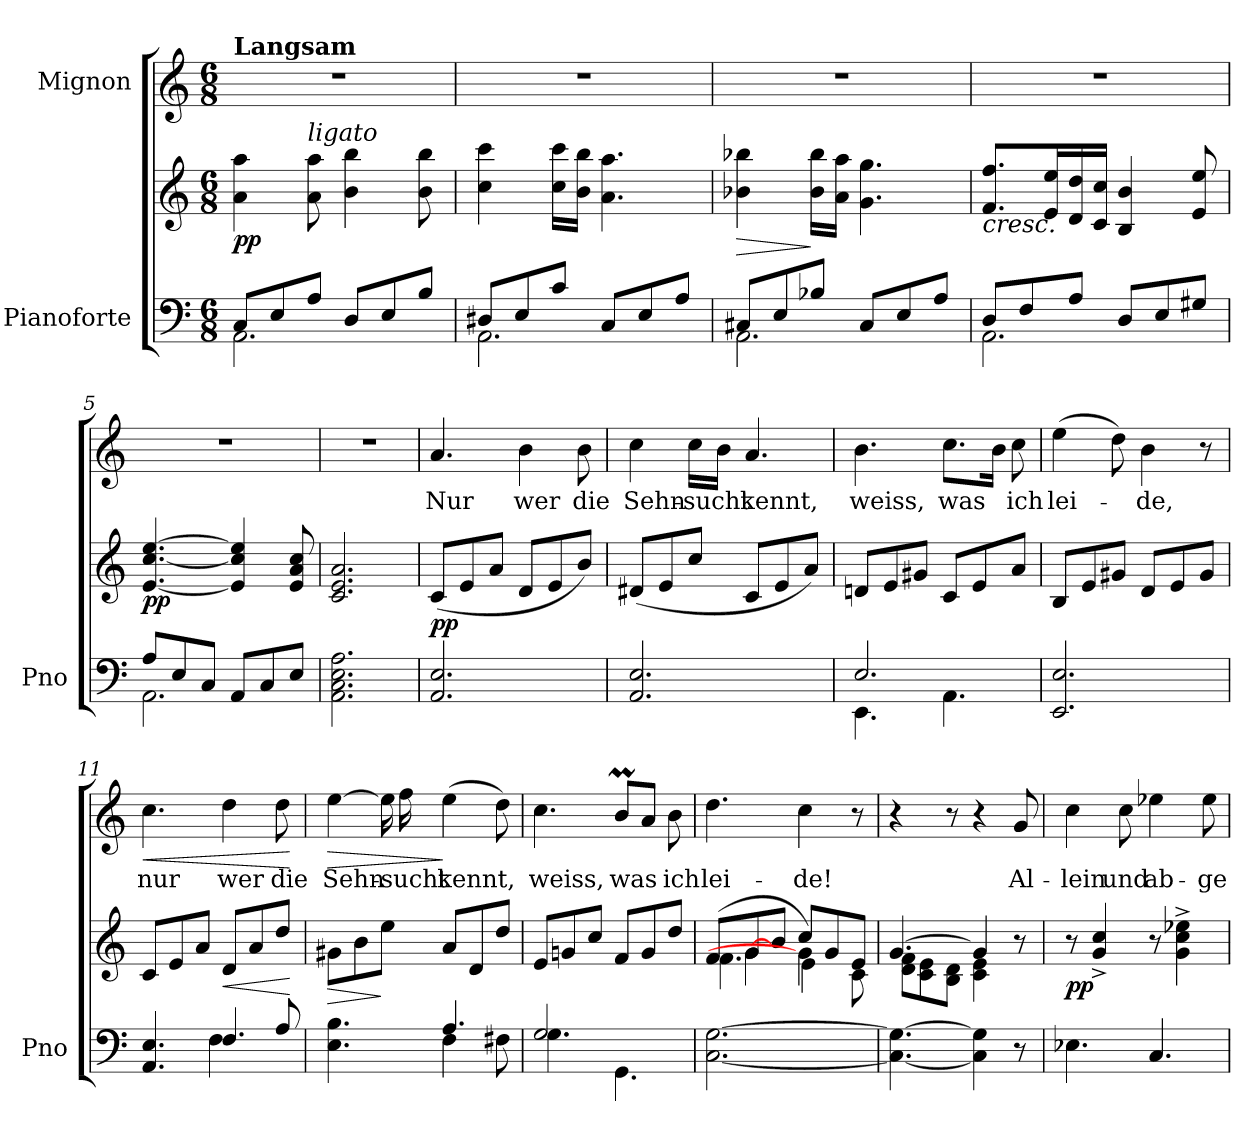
**kern	**kern	**dynam	**kern	**text	**dynam
*part2	*part2	*part2	*part1	*part1	*part1
*staff3	*staff2	*staff2/3	*staff1	*staff1	*staff1
*I"Pianoforte	*	*	*I"Mignon	*	*
*I'Pno	*	*	*	*	*
*clefF4	*clefG2	*	*clefG2	*	*
*k[]	*k[]	*	*k[]	*	*
*M6/8	*M6/8	*	*M6/8	*	*
=1	=1	=1	=1	=1	=1
*^	*	*	*	*	*
!	!	!	!	!LO:TX:a:B:t=Langsam	!	!
!	!	!	!LO:DY:b	!	!	!
8C/L	2.AA\	4a\ 4aa\	pp	2.r	.	.
8E/	.	.	.	.	.	.
!	!	!LO:TX:i:t=ligato	!	!	!	!
8A/J	.	8a\ 8aa\	.	.	.	.
8D/L	.	4b\ 4bb\	.	.	.	.
8E/	.	.	.	.	.	.
8B/J	.	8b\ 8bb\	.	.	.	.
=2	=2	=2	=2	=2	=2	=2
8D#X/L	2.AA\	4cc\ 4ccc\	.	2.r	.	.
8E/	.	.	.	.	.	.
8c/J	.	16cc\ 16ccc\LL	.	.	.	.
.	.	16b\ 16bb\JJ	.	.	.	.
8C/L	.	4.a\ 4.aa\	.	.	.	.
8E/	.	.	.	.	.	.
8A/J	.	.	.	.	.	.
=3	=3	=3	=3	=3	=3	=3
!	!	!	!LO:HP:b	!	!	!
8C#X/L	2.AA\	4b-X\ 4bb-X\	>	2.r	.	.
8E/	.	.	.	.	.	.
8B-X/J	.	16b-\ 16bb-\LL	]	.	.	.
.	.	16a\ 16aa\JJ	.	.	.	.
8C#/L	.	4.g\ 4.gg\	.	.	.	.
8E/	.	.	.	.	.	.
8A/J	.	.	.	.	.	.
=4	=4	=4	=4	=4	=4	=4
!	!	!LO:TX:b:i:t=cresc.	!	!	!	!
8D/L	2.AA\	8.f/ 8.ff/L	.	2.r	.	.
8F/	.	.	.	.	.	.
.	.	16e/ 16ee/L	.	.	.	.
8A/J	.	16d/ 16dd/	.	.	.	.
.	.	16c/ 16cc/JJ	.	.	.	.
8D/L	.	4B/ 4b/	.	.	.	.
8E/	.	.	.	.	.	.
8G#X/J	.	8e/ 8ee/	.	.	.	.
=5	=5	=5	=5	=5	=5	=5
!	!	!	!LO:DY:b	!	!	!
8A/L	2.AA\	[4.e/ [4.cc/ [4.ee/	pp	2.r	.	.
8E/	.	.	.	.	.	.
8C/J	.	.	.	.	.	.
8AA/L	.	4e/] 4cc/] 4ee/]	.	.	.	.
8C/	.	.	.	.	.	.
8E/J	.	8e/ 8a/ 8cc/	.	.	.	.
*v	*v	*	*	*	*	*
=6	=6	=6	=6	=6	=6
2.AA\ 2.C\ 2.E\ 2.A\	2.c/ 2.e/ 2.a/	.	2.r	.	.
=7	=7	=7	=7	=7	=7
!	!	!LO:DY:a=2	!	!	!
2.AA/ 2.E/	(8c/L	pp	4.a/	Nur	.
.	8e/	.	.	.	.
.	8a/J	.	.	.	.
.	8d/L	.	4b\	wer	.
.	8e/	.	.	.	.
.	8b/J)	.	8b\	die	.
=8	=8	=8	=8	=8	=8
2.AA/ 2.E/	(8d#X/L	.	4cc\	Sehn-	.
.	8e/	.	.	.	.
.	8cc/J	.	16cc\LL	-sucht	.
.	.	.	16b\JJ	.	.
.	8c/L	.	4.a/	kennt,	.
.	8e/	.	.	.	.
.	8a/J)	.	.	.	.
=9	=9	=9	=9	=9	=9
*^	*	*	*	*	*
2.E/	4.EE\	8dn/L	.	4.b\	weiss,	.
.	.	8e/	.	.	.	.
.	.	8g#X/J	.	.	.	.
.	4.AA\	8c/L	.	8.cc\L	was	.
.	.	8e/	.	.	.	.
.	.	.	.	16b\Jk	.	.
.	.	8a/J	.	8cc\	ich	.
*v	*v	*	*	*	*	*
=10	=10	=10	=10	=10	=10
2.EE/ 2.E/	8B/L	.	(4ee\	lei-	.
.	8e/	.	.	.	.
.	8g#X/J	.	8dd\)	.	.
.	8d/L	.	4b\	-de,	.
.	8e/	.	.	.	.
.	8g#/J	.	8r	.	.
=11	=11	=11	=11	=11	=11
*^	*	*	*	*	*
!	!	!	!	!	!	!LO:HP:b
4.AA/ 4.E/	4.ryy	8c/L	.	4.cc\	nur	<
.	.	8e/	.	.	.	.
.	.	8a/J	.	.	.	.
!	!LO:N:head=solid	!	!LO:HP:b	!	!	!
4.F/	4F\	8d/L	<	4dd\	wer	.
.	.	8a/	.	.	.	.
.	8A/	8dd/J	.	8dd\	die	.
*v	*v	*	*	*	*	*
.	.	[	.	.	[
=12	=12	=12	=12	=12	=12
*^	*	*	*	*	*
!	!	!	!LO:HP:b	!	!	!LO:HP:b
4.E\ 4.B\	4.ryy	8g#X\L	>	[4ee\	Sehn-	>
.	.	8b\	.	.	.	.
.	.	8ee\J	]	16ee\]	.	.
.	.	.	.	16ff\	-sucht	.
!	!LO:N:head=solid	!	!	!	!	!
4.A/	4F\	8a/L	.	(4ee\	kennt,	]
.	.	8d/	.	.	.	.
.	8F#X\	8dd/J	.	8dd\)	.	.
=13	=13	=13	=13	=13	=13	=13
2.G/	4.G\	8e/L	.	4.cc\	weiss,	.
.	.	8gn/	.	.	.	.
.	.	8cc/J	.	.	.	.
.	4.GG\	8f/L	.	8bm/L	was	.
.	.	8g/	.	8a/J	.	.
.	.	8dd/J	.	8b\	ich	.
*v	*v	*	*	*	*	*
=14	=14	=14	=14	=14	=14
*	*^	*	*	*	*
!	!	!LO:N:head=solid	!	!	!	!
*	*	*^	*	*	*	*
[2.C\ [2.G\	(<8f/L	4.f\	8ryy	.	4.dd\	lei-	.
!	!LO:N:head=solid	!	!LO:N:head=solid	!	!	!	!
.	[<8g/	.	4g\	.	.	.	.
.	8b/J	.	.	.	.	.	.
.	8cc/L	4g\]	4e\)	.	4cc\	-de!	.
.	8g/	.	.	.	.	.	.
.	8e/J	8c\	8ryy	.	8r	.	.
*	*	*v	*v	*	*	*	*
=15	=15	=15	=15	=15	=15	=15
4.C\_ 4.G\_	[4.g/	8d\ 8f\L	.	4r	.	.
.	.	8c\ 8e\	.	.	.	.
.	.	8B\ 8d\J	.	8r	.	.
4C\] 4G\]	4g/]	4c\ 4e\	.	4r	.	.
8r	8r	8ryy	.	8g/	Al-	.
=16	=16	=16	=16	=16	=16	=16
!	!	!	!LO:DY:b	!	!	!
*	*v	*v	*	*	*	*
4.E-X\	8r	pp	4cc\	-lein	.
.	4g/^ 4cc/^	.	.	.	.
.	.	.	8cc\	und	.
4.C/	8r	.	4ee-X\	ab-	.
.	4g\^ 4cc\^ 4ee-X\^	.	.	.	.
.	.	.	8ee-\	-ge-	.
=	=	=	=	=	=
*-	*-	*-	*-	*-	*-
